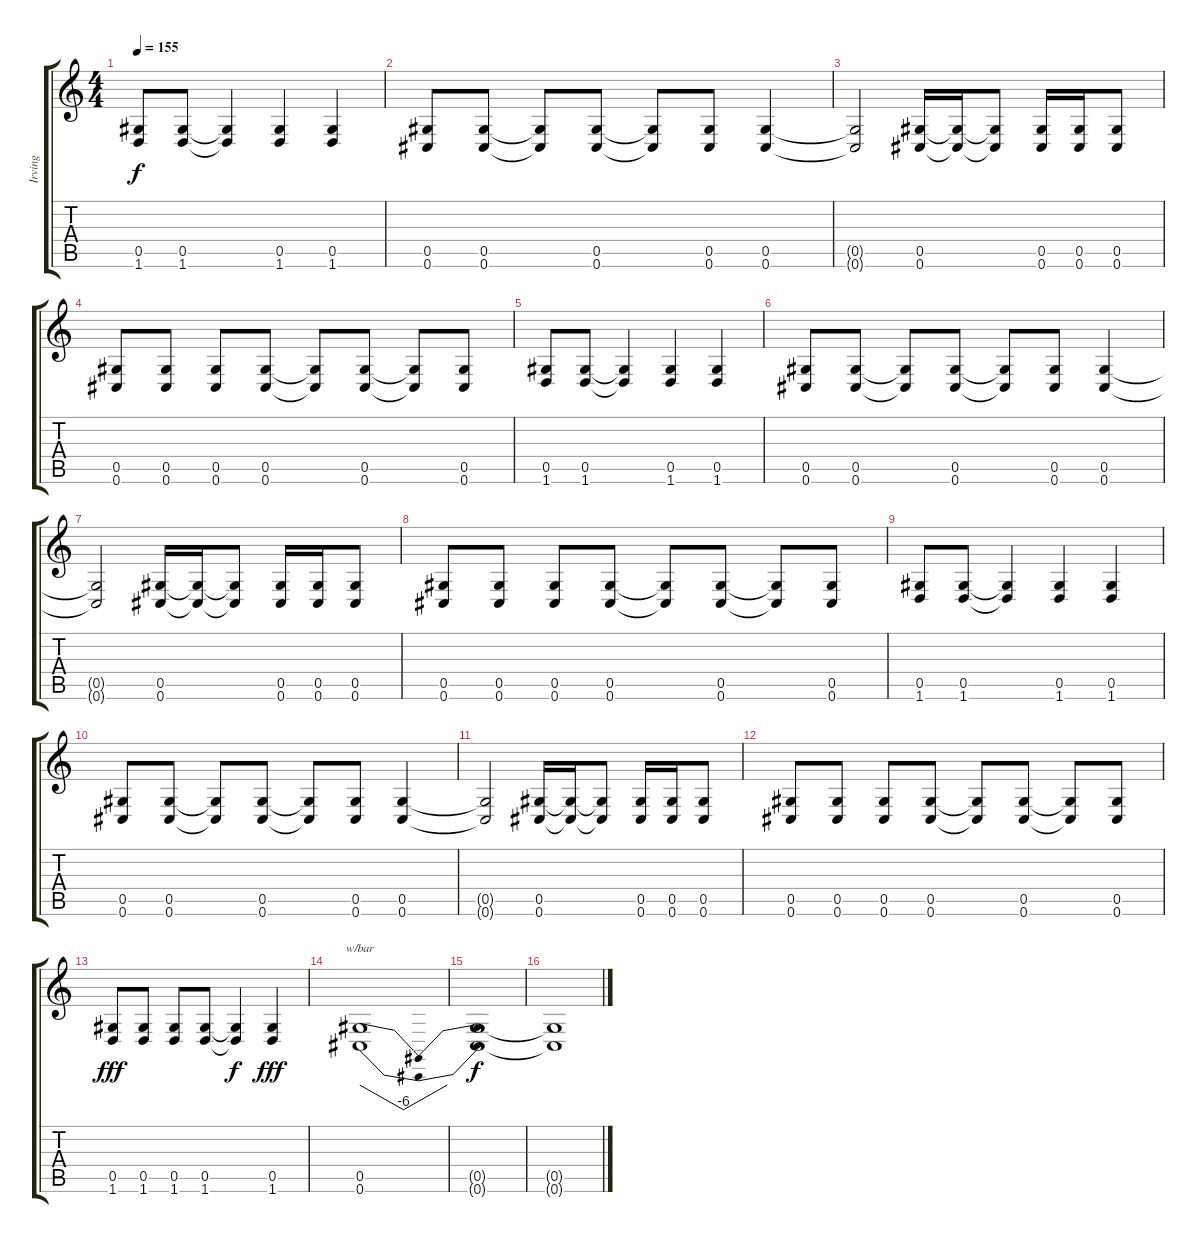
\track ("Irving" "Irving") {instrument distortionguitar}
\staff {score tabs}
\tuning (Eb4 Bb3 Gb3 Db3 Ab2 Db2) {hide}
\ts (4 4)
\tempo 155
\clef g2
\ks c
(0.5 1.6).8{dy f} (0.5 1.6).8 (0.5{t} 1.6{t}).4 (0.5 1.6).4 (0.5 1.6).4 |
(0.5 0.6).8 (0.5 0.6).8 (0.5{t} 0.6{t}).8 (0.5 0.6).8 (0.5{t} 0.6{t}).8 (0.5 0.6).8 (0.5 0.6).4 |
(0.5{t} 0.6{t}).2 (0.5 0.6).16 (0.5{t} 0.6{t}).16 (0.5{t} 0.6{t}).8 (0.5 0.6).16 (0.5 0.6).16 (0.5 0.6).8 |
(0.5 0.6).8 (0.5 0.6).8 (0.5 0.6).8 (0.5 0.6).8 (0.5{t} 0.6{t}).8 (0.5 0.6).8 (0.5{t} 0.6{t}).8 (0.5 0.6).8 |
(0.5 1.6).8 (0.5 1.6).8 (0.5{t} 1.6{t}).4 (0.5 1.6).4 (0.5 1.6).4 |
(0.5 0.6).8 (0.5 0.6).8 (0.5{t} 0.6{t}).8 (0.5 0.6).8 (0.5{t} 0.6{t}).8 (0.5 0.6).8 (0.5 0.6).4 |
(0.5{t} 0.6{t}).2 (0.5 0.6).16 (0.5{t} 0.6{t}).16 (0.5{t} 0.6{t}).8 (0.5 0.6).16 (0.5 0.6).16 (0.5 0.6).8 |
(0.5 0.6).8 (0.5 0.6).8 (0.5 0.6).8 (0.5 0.6).8 (0.5{t} 0.6{t}).8 (0.5 0.6).8 (0.5{t} 0.6{t}).8 (0.5 0.6).8 |
(0.5 1.6).8 (0.5 1.6).8 (0.5{t} 1.6{t}).4 (0.5 1.6).4 (0.5 1.6).4 |
(0.5 0.6).8 (0.5 0.6).8 (0.5{t} 0.6{t}).8 (0.5 0.6).8 (0.5{t} 0.6{t}).8 (0.5 0.6).8 (0.5 0.6).4 |
(0.5{t} 0.6{t}).2 (0.5 0.6).16 (0.5{t} 0.6{t}).16 (0.5{t} 0.6{t}).8 (0.5 0.6).16 (0.5 0.6).16 (0.5 0.6).8 |
(0.5 0.6).8 (0.5 0.6).8 (0.5 0.6).8 (0.5 0.6).8 (0.5{t} 0.6{t}).8 (0.5 0.6).8 (0.5{t} 0.6{t}).8 (0.5 0.6).8 |
(0.5 1.6).8{dy fff} (0.5 1.6).8 (0.5 1.6).8 (0.5 1.6).8 (0.5{t} 1.6{t}).4{dy f} (0.5 1.6).4{dy fff} |
(0.5 0.6).1{tbe (dip default 0 0 30 -24 60 0)} |
(0.5{t} 0.6{t}).1{dy f} |
(0.5{t} 0.6{t}).1
